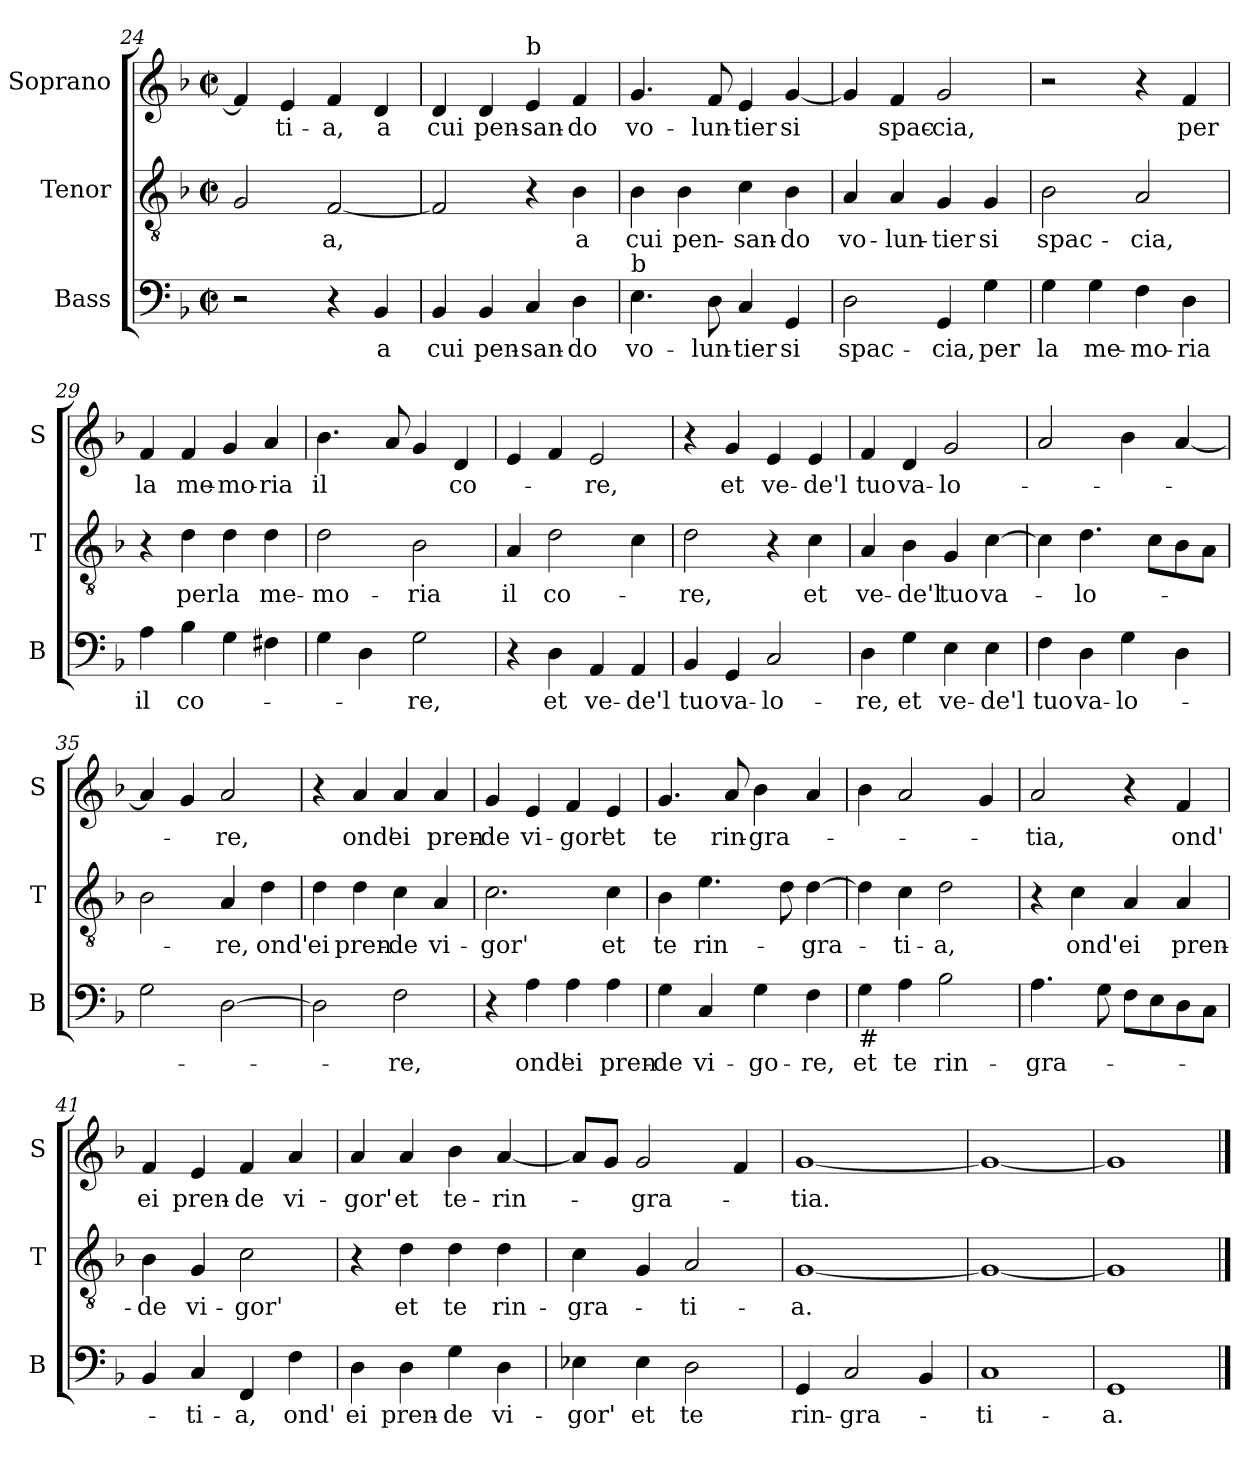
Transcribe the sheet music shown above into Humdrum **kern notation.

**kern	**text	**kern	**text	**kern	**text
*part3	*part3	*part2	*part2	*part1	*part1
*staff3	*staff3	*staff2	*staff2	*staff1	*staff1
*I"Bass	*	*I"Tenor	*	*I"Soprano	*
*I'B	*	*I'T	*	*I'S	*
*clefF4	*	*clefGv2	*	*clefG2	*
*k[b-]	*	*k[b-]	*	*k[b-]	*
*F:	*	*F:	*	*F:	*
*M2/2	*	*M2/2	*	*M2/2	*
*met(c|)	*	*met(c|)	*	*met(c|)	*
=24	=24	=24	=24	=24	=24
2r	.	2G/	.	4f/]	.
!	!	!	!	!	!LO:LY:b
.	.	.	.	4e/	-ti-
!	!	!	!LO:LY:b	!	!LO:LY:b
4r	.	[2F/	-a,	4f/	-a,
!	!LO:LY:b	!	!	!	!LO:LY:b
4BB-/	a	.	.	4d/	a
=25	=25	=25	=25	=25	=25
!	!LO:LY:b	!	!	!	!LO:LY:b
4BB-/	cui	2F/]	.	4d/	cui
!	!LO:LY:b	!	!	!	!LO:LY:b
4BB-/	pen-	.	.	4d/	pen-
!	!	!	!	!LO:TX:a:t=b	!
!	!LO:LY:b	!	!	!	!LO:LY:b
4C/	-san-	4r	.	4e/	-san-
!	!LO:LY:b	!	!LO:LY:b	!	!LO:LY:b
4D\	-do	4B-\	a	4f/	-do
!!LO:LB:g=z
=26	=26	=26	=26	=26	=26
!LO:TX:a:t=b	!	!	!	!	!
!	!LO:LY:b	!	!LO:LY:b	!	!LO:LY:b
4.E\	vo-	4B-\	cui	4.g/	vo-
!	!	!	!LO:LY:b	!	!
.	.	4B-\	pen-	.	.
!	!LO:LY:b	!	!	!	!LO:LY:b
8D\	-lun-	.	.	8f/	-lun-
!	!LO:LY:b	!	!LO:LY:b	!	!LO:LY:b
4C/	-tier	4c\	-san-	4e/	-tier
!	!LO:LY:b	!	!LO:LY:b	!	!LO:LY:b
4GG/	si	4B-\	-do	[4g/	si
=27	=27	=27	=27	=27	=27
!	!LO:LY:b	!	!LO:LY:b	!	!
2D\	spac-	4A/	vo-	4g/]	.
!	!	!	!LO:LY:b	!	!LO:LY:b
.	.	4A/	-lun-	4f/	spac-
!	!LO:LY:b	!	!LO:LY:b	!	!LO:LY:b
4GG/	-cia,	4G/	-tier	2g/	-cia,
!	!LO:LY:b	!	!LO:LY:b	!	!
4G\	per	4G/	si	.	.
=28	=28	=28	=28	=28	=28
!	!LO:LY:b	!	!LO:LY:b	!	!
4G\	la	2B-\	spac-	2r	.
!	!LO:LY:b	!	!	!	!
4G\	me-	.	.	.	.
!	!LO:LY:b	!	!LO:LY:b	!	!
4F\	-mo-	2A/	-cia,	4r	.
!	!LO:LY:b	!	!	!	!LO:LY:b
4D\	-ria	.	.	4f/	per
=29	=29	=29	=29	=29	=29
!	!LO:LY:b	!	!	!	!LO:LY:b
4A\	il	4r	.	4f/	la
!	!LO:LY:b	!	!LO:LY:b	!	!LO:LY:b
4B-\	co-	4d\	per	4f/	me-
!	!	!	!LO:LY:b	!	!LO:LY:b
4G\	.	4d\	la	4g/	-mo-
!	!	!	!LO:LY:b	!	!LO:LY:b
4F#X\	.	4d\	me-	4a/	-ria
=30	=30	=30	=30	=30	=30
!	!	!	!LO:LY:b	!	!LO:LY:b
4G\	.	2d\	-mo-	4.b-\	il
4D\	.	.	.	.	.
.	.	.	.	8a/	.
!	!LO:LY:b	!	!LO:LY:b	!	!
2G\	-re,	2B-\	-ria	4g/	.
!	!	!	!	!	!LO:LY:b
.	.	.	.	4d/	co-
!!LO:LB:g=z
=31	=31	=31	=31	=31	=31
!	!	!	!LO:LY:b	!	!
4r	.	4A/	il	4e/	.
!	!LO:LY:b	!	!LO:LY:b	!	!
4D\	et	2d\	co-	4f/	.
!	!LO:LY:b	!	!	!	!LO:LY:b
4AA/	ve-	.	.	2e/	-re,
!	!LO:LY:b	!	!	!	!
4AA/	-de'l	4c\	.	.	.
=32	=32	=32	=32	=32	=32
!	!LO:LY:b	!	!LO:LY:b	!	!
4BB-/	tuo	2d\	-re,	4r	.
!	!LO:LY:b	!	!	!	!LO:LY:b
4GG/	va-	.	.	4g/	et
!	!LO:LY:b	!	!	!	!LO:LY:b
2C/	-lo-	4r	.	4e/	ve-
!	!	!	!LO:LY:b	!	!LO:LY:b
.	.	4c\	et	4e/	-de'l
=33	=33	=33	=33	=33	=33
!	!LO:LY:b	!	!LO:LY:b	!	!LO:LY:b
4D\	-re,	4A/	ve-	4f/	tuo
!	!LO:LY:b	!	!LO:LY:b	!	!LO:LY:b
4G\	et	4B-\	-de'l	4d/	va-
!	!LO:LY:b	!	!LO:LY:b	!	!LO:LY:b
4E\	ve-	4G/	tuo	2g/	-lo-
!	!LO:LY:b	!	!LO:LY:b	!	!
4E\	-de'l	[4c\	va-	.	.
=34	=34	=34	=34	=34	=34
!	!LO:LY:b	!	!	!	!
4F\	tuo	4c\]	.	2a/	.
!	!LO:LY:b	!	!LO:LY:b	!	!
4D\	va-	4.d\	-lo-	.	.
!	!LO:LY:b	!	!	!	!
4G\	-lo-	.	.	4b-\	.
.	.	8c\L	.	.	.
4D\	.	8B-\	.	[4a/	.
.	.	8A\J	.	.	.
=35	=35	=35	=35	=35	=35
2G\	.	2B-\	.	4a/]	.
.	.	.	.	4g/	.
!	!	!	!LO:LY:b	!	!LO:LY:b
[2D\	.	4A/	-re,	2a/	-re,
!	!	!	!LO:LY:b	!	!
.	.	4d\	ond'	.	.
!!LO:PB:g=z
=36	=36	=36	=36	=36	=36
!	!	!	!LO:LY:b	!	!
2D\]	.	4d\	ei	4r	.
!	!	!	!LO:LY:b	!	!LO:LY:b
.	.	4d\	pren-	4a/	ond'
!	!LO:LY:b	!	!LO:LY:b	!	!LO:LY:b
2F\	-re,	4c\	-de	4a/	ei
!	!	!	!LO:LY:b	!	!LO:LY:b
.	.	4A/	vi-	4a/	pren-
=37	=37	=37	=37	=37	=37
!	!	!	!LO:LY:b	!	!LO:LY:b
4r	.	2.c\	-gor'	4g/	-de
!	!LO:LY:b	!	!	!	!LO:LY:b
4A\	ond'	.	.	4e/	vi-
!	!LO:LY:b	!	!	!	!LO:LY:b
4A\	ei	.	.	4f/	-gor'
!	!LO:LY:b	!	!LO:LY:b	!	!LO:LY:b
4A\	pren-	4c\	et	4e/	et
=38	=38	=38	=38	=38	=38
!	!LO:LY:b	!	!LO:LY:b	!	!LO:LY:b
4G\	-de	4B-\	te	4.g/	te
!	!LO:LY:b	!	!LO:LY:b	!	!
4C/	vi-	4.e\	rin-	.	.
!	!	!	!	!	!LO:LY:b
.	.	.	.	8a/	rin-
!	!LO:LY:b	!	!	!	!LO:LY:b
4G\	-go-	.	.	4b-\	-gra-
.	.	8d\	.	.	.
!	!LO:LY:b	!	!LO:LY:b	!	!
4F\	-re,	[4d\	-gra-	4a/	.
=39	=39	=39	=39	=39	=39
!LO:TX:b:t=#	!	!	!	!	!
!	!LO:LY:b	!	!	!	!
4G\	et	4d\]	.	4b-\	.
!	!LO:LY:b	!	!LO:LY:b	!	!
4A\	te	4c\	-ti-	2a/	.
!	!LO:LY:b	!	!LO:LY:b	!	!
2B-\	rin-	2d\	-a,	.	.
.	.	.	.	4g/	.
=40	=40	=40	=40	=40	=40
!	!LO:LY:b	!	!	!	!LO:LY:b
4.A\	-gra-	4r	.	2a/	-tia,
!	!	!	!LO:LY:b	!	!
.	.	4c\	ond'	.	.
8G\	.	.	.	.	.
!	!	!	!LO:LY:b	!	!
8F\L	.	4A/	ei	4r	.
8E\	.	.	.	.	.
!	!	!	!LO:LY:b	!	!LO:LY:b
8D\	.	4A/	pren-	4f/	ond'
8C\J	.	.	.	.	.
!!LO:LB:g=z
=41	=41	=41	=41	=41	=41
!	!	!	!LO:LY:b	!	!LO:LY:b
4BB-/	.	4B-\	-de	4f/	ei
!	!LO:LY:b	!	!LO:LY:b	!	!LO:LY:b
4C/	-ti-	4G/	vi-	4e/	pren-
!	!LO:LY:b	!	!LO:LY:b	!	!LO:LY:b
4FF/	-a,	2c\	-gor'	4f/	-de
!	!LO:LY:b	!	!	!	!LO:LY:b
4F\	ond'	.	.	4a/	vi-
=42	=42	=42	=42	=42	=42
!	!LO:LY:b	!	!	!	!LO:LY:b
4D\	ei	4r	.	4a/	-gor'
!	!LO:LY:b	!	!LO:LY:b	!	!LO:LY:b
4D\	pren-	4d\	et	4a/	et
!	!LO:LY:b	!	!LO:LY:b	!	!LO:LY:b
4G\	-de	4d\	te	4b-\	te-
!	!LO:LY:b	!	!LO:LY:b	!	!LO:LY:b
4D\	vi-	4d\	rin-	[4a/	-rin-
=43	=43	=43	=43	=43	=43
!	!LO:LY:b	!	!LO:LY:b	!	!
4E-X\	-gor'	4c\	-gra-	8a/L]	.
.	.	.	.	8g/J	.
!	!LO:LY:b	!	!	!	!LO:LY:b
4E-\	et	4G/	.	2g/	-gra-
!	!LO:LY:b	!	!LO:LY:b	!	!
2D\	te	2A/	-ti-	.	.
.	.	.	.	4f/	.
=44	=44	=44	=44	=44	=44
!	!LO:LY:b	!	!LO:LY:b	!	!LO:LY:b
4GG/	rin-	[1G	-a.	[1g	-tia.
!	!LO:LY:b	!	!	!	!
2C/	-gra-	.	.	.	.
4BB-/	.	.	.	.	.
=45	=45	=45	=45	=45	=45
!	!LO:LY:b	!	!	!	!
1C	-ti-	1G_	.	1g_	.
=46	=46	=46	=46	=46	=46
!	!LO:LY:b	!	!	!	!
1GG	-a.	1G]	.	1g]	.
==	==	==	==	==	==
*-	*-	*-	*-	*-	*-
